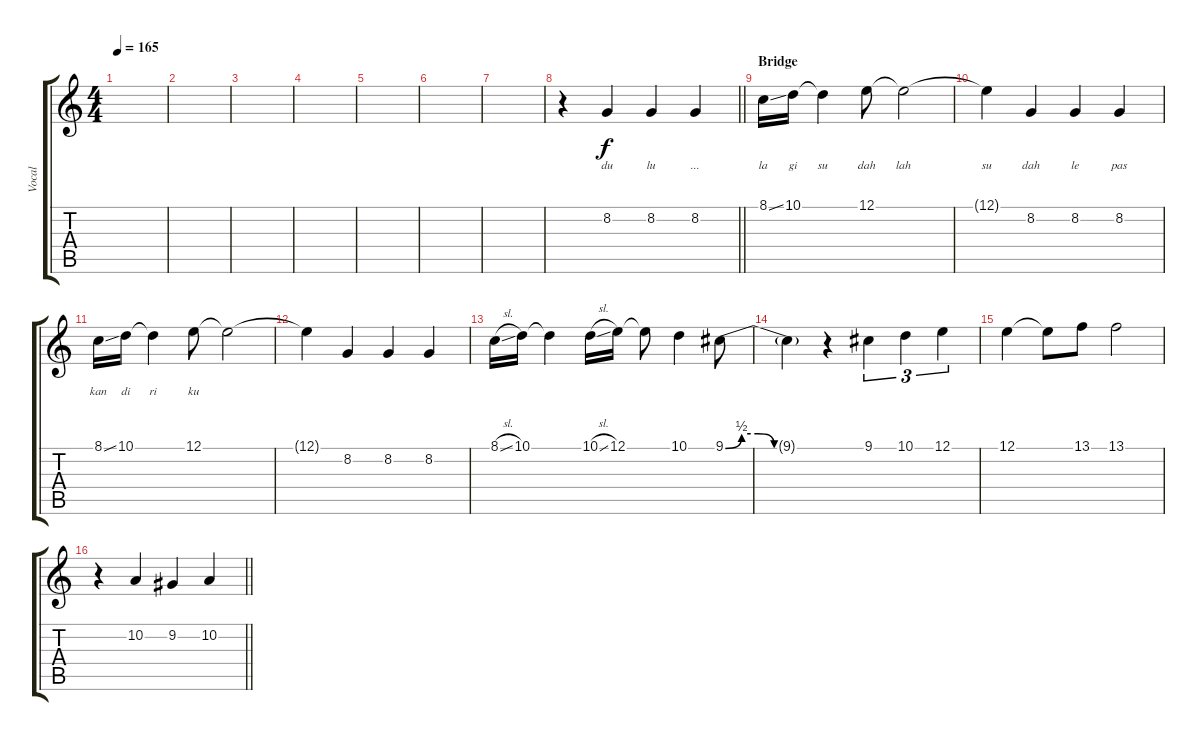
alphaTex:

\track ("Vocal" "Vocal") {instrument tenorsax}
\staff {score tabs}
\tuning (E4 B3 G3 D3 A2 E2) {hide}
\ts (4 4)
\tempo 165
\clef g2
\ks c
|
|
|
|
|
|
|
\barLineRight lightlight
r.4 8.2.4{lyrics (0 "du") lyrics (1 "") lyrics (2 "") lyrics (3 "") lyrics (4 "")} 8.2.4{lyrics (0 "lu") lyrics (1 "") lyrics (2 "") lyrics (3 "") lyrics (4 "")} 8.2.4{lyrics (0 "...") lyrics (1 "") lyrics (2 "") lyrics (3 "") lyrics (4 "")} |
\section ("" "Bridge")
8.1{ss}.16{lyrics (0 "la") lyrics (1 "") lyrics (2 "") lyrics (3 "") lyrics (4 "")} 10.1.16{lyrics (0 "gi") lyrics (1 "") lyrics (2 "") lyrics (3 "") lyrics (4 "")} 10.1{t}.4{lyrics (0 "su") lyrics (1 "") lyrics (2 "") lyrics (3 "") lyrics (4 "")} 12.1.8{lyrics (0 "dah") lyrics (1 "") lyrics (2 "") lyrics (3 "") lyrics (4 "")} 12.1{t}.2{lyrics (0 "lah") lyrics (1 "") lyrics (2 "") lyrics (3 "") lyrics (4 "")} |
12.1{t}.4{lyrics (0 "su") lyrics (1 "") lyrics (2 "") lyrics (3 "") lyrics (4 "")} 8.2.4{lyrics (0 "dah") lyrics (1 "") lyrics (2 "") lyrics (3 "") lyrics (4 "")} 8.2.4{lyrics (0 "le") lyrics (1 "") lyrics (2 "") lyrics (3 "") lyrics (4 "")} 8.2.4{lyrics (0 "pas") lyrics (1 "") lyrics (2 "") lyrics (3 "") lyrics (4 "")} |
8.1{ss}.16{lyrics (0 "kan") lyrics (1 "") lyrics (2 "") lyrics (3 "") lyrics (4 "")} 10.1.16{lyrics (0 "di") lyrics (1 "") lyrics (2 "") lyrics (3 "") lyrics (4 "")} 10.1{t}.4{lyrics (0 "ri") lyrics (1 "") lyrics (2 "") lyrics (3 "") lyrics (4 "")} 12.1.8{lyrics (0 "ku") lyrics (1 "") lyrics (2 "") lyrics (3 "") lyrics (4 "")} 12.1{t}.2 |
12.1{t}.4 8.2.4 8.2.4 8.2.4 |
8.1{sl}.16 10.1.16 10.1{t}.4 10.1{sl}.16 12.1.16 12.1{t}.8 10.1.4 9.1{be (custom 0 0 10 2 20 2 30 0 60 0)}.8 |
9.1{t}.4 r.4 9.1.4{tu (3 2)} 10.1.4{tu (3 2)} 12.1.4{tu (3 2)} |
12.1.4 12.1{t}.8 13.1.8 13.1.2 |
\barLineRight lightlight
r.4 10.2.4 9.2.4 10.2.4
